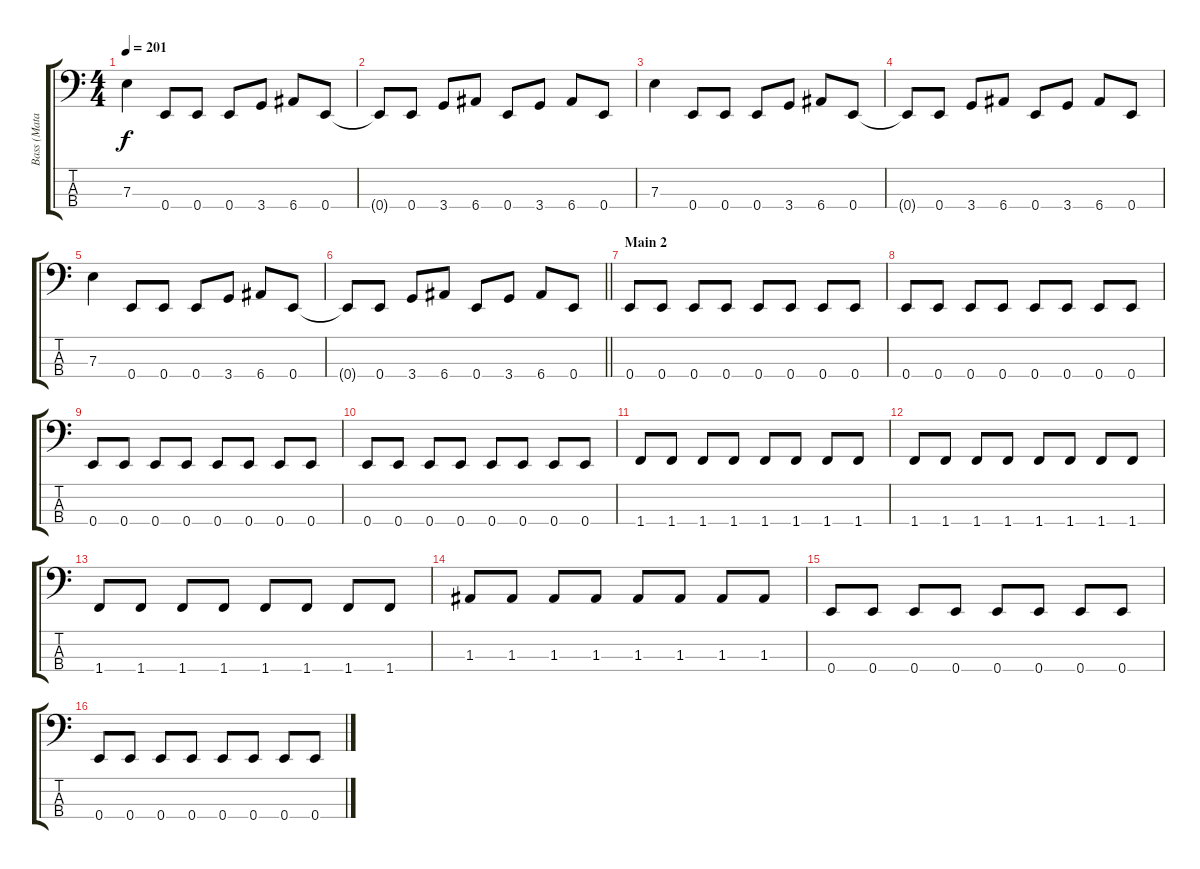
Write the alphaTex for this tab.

\track ("Bass (Matatabi)" "Bass (Mata") {instrument electricbasspick}
\staff {score tabs}
\tuning (G2 D2 A1 E1) {hide}
\ts (4 4)
\tempo 201
\clef f4
\ks c
7.3.4{dy f} 0.4.8 0.4.8 0.4.8 3.4.8 6.4.8 0.4.8 |
0.4{t}.8 0.4.8 3.4.8 6.4.8 0.4.8 3.4.8 6.4.8 0.4.8 |
7.3.4 0.4.8 0.4.8 0.4.8 3.4.8 6.4.8 0.4.8 |
0.4{t}.8 0.4.8 3.4.8 6.4.8 0.4.8 3.4.8 6.4.8 0.4.8 |
7.3.4 0.4.8 0.4.8 0.4.8 3.4.8 6.4.8 0.4.8 |
\barLineRight lightlight
0.4{t}.8 0.4.8 3.4.8 6.4.8 0.4.8 3.4.8 6.4.8 0.4.8 |
\section ("" "Main 2")
0.4.8 0.4.8 0.4.8 0.4.8 0.4.8 0.4.8 0.4.8 0.4.8 |
0.4.8 0.4.8 0.4.8 0.4.8 0.4.8 0.4.8 0.4.8 0.4.8 |
0.4.8 0.4.8 0.4.8 0.4.8 0.4.8 0.4.8 0.4.8 0.4.8 |
0.4.8 0.4.8 0.4.8 0.4.8 0.4.8 0.4.8 0.4.8 0.4.8 |
1.4.8 1.4.8 1.4.8 1.4.8 1.4.8 1.4.8 1.4.8 1.4.8 |
1.4.8 1.4.8 1.4.8 1.4.8 1.4.8 1.4.8 1.4.8 1.4.8 |
1.4.8 1.4.8 1.4.8 1.4.8 1.4.8 1.4.8 1.4.8 1.4.8 |
1.3.8 1.3.8 1.3.8 1.3.8 1.3.8 1.3.8 1.3.8 1.3.8 |
0.4.8 0.4.8 0.4.8 0.4.8 0.4.8 0.4.8 0.4.8 0.4.8 |
0.4.8 0.4.8 0.4.8 0.4.8 0.4.8 0.4.8 0.4.8 0.4.8
